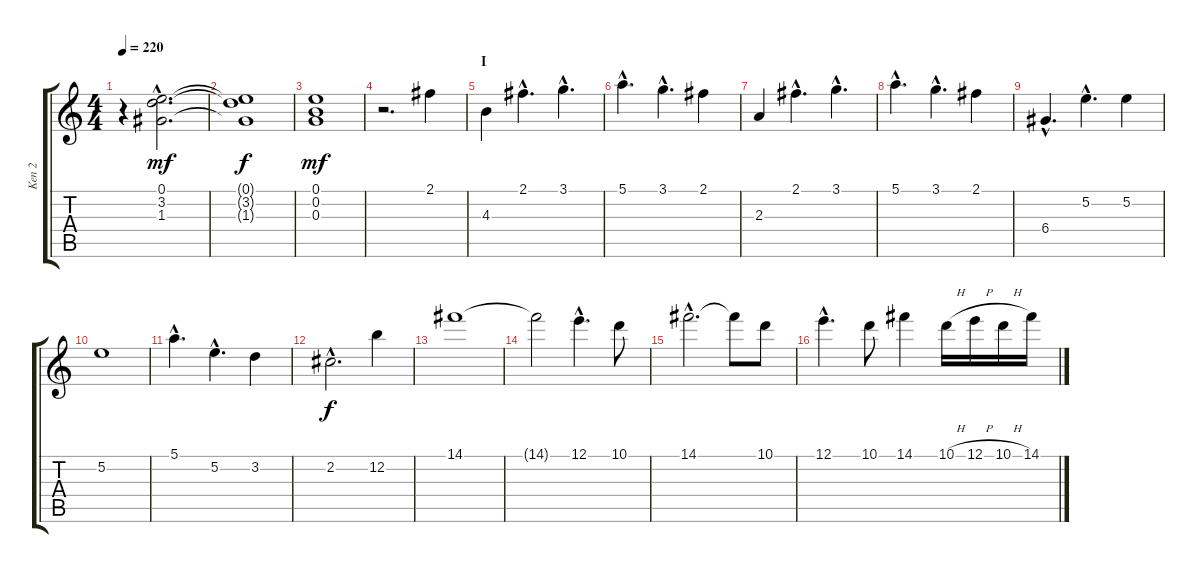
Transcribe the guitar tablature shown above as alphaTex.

\track ("Ken 2" "Ken 2") {instrument distortionguitar}
\staff {score tabs}
\tuning (E4 B3 G3 D3 A2 E2) {hide}
\ts (4 4)
\tempo 220
\clef g2
\ks c
r.4{dy f} (0.1{hac} 3.2{hac} 1.3{hac}).2{d dy mf} |
(0.1{t} 3.2{t} 1.3{t}).1{dy f} |
(0.1 0.2 0.3).1{dy mf} |
r.2{d} 2.1.4 |
\section ("" "I")
4.3.4 2.1{hac}.4{d} 3.1{hac}.4{d} |
5.1{hac}.4{d} 3.1{hac}.4{d} 2.1.4 |
2.3.4 2.1{hac}.4{d} 3.1{hac}.4{d} |
5.1{hac}.4{d} 3.1{hac}.4{d} 2.1.4 |
6.4{hac}.4{d} 5.2{hac}.4{d} 5.2.4 |
5.2.1 |
5.1{hac}.4{d} 5.2{hac}.4{d} 3.2.4 |
2.2{hac}.2{d dy f} 12.2.4 |
14.1.1 |
14.1{t}.2 12.1{hac}.4{d} 10.1.8 |
14.1{hac}.2{d} 14.1{t}.8 10.1.8 |
12.1{hac}.4{d} 10.1.8 14.1.4 10.1{h}.16 12.1{h}.16 10.1{h}.16 14.1.16
